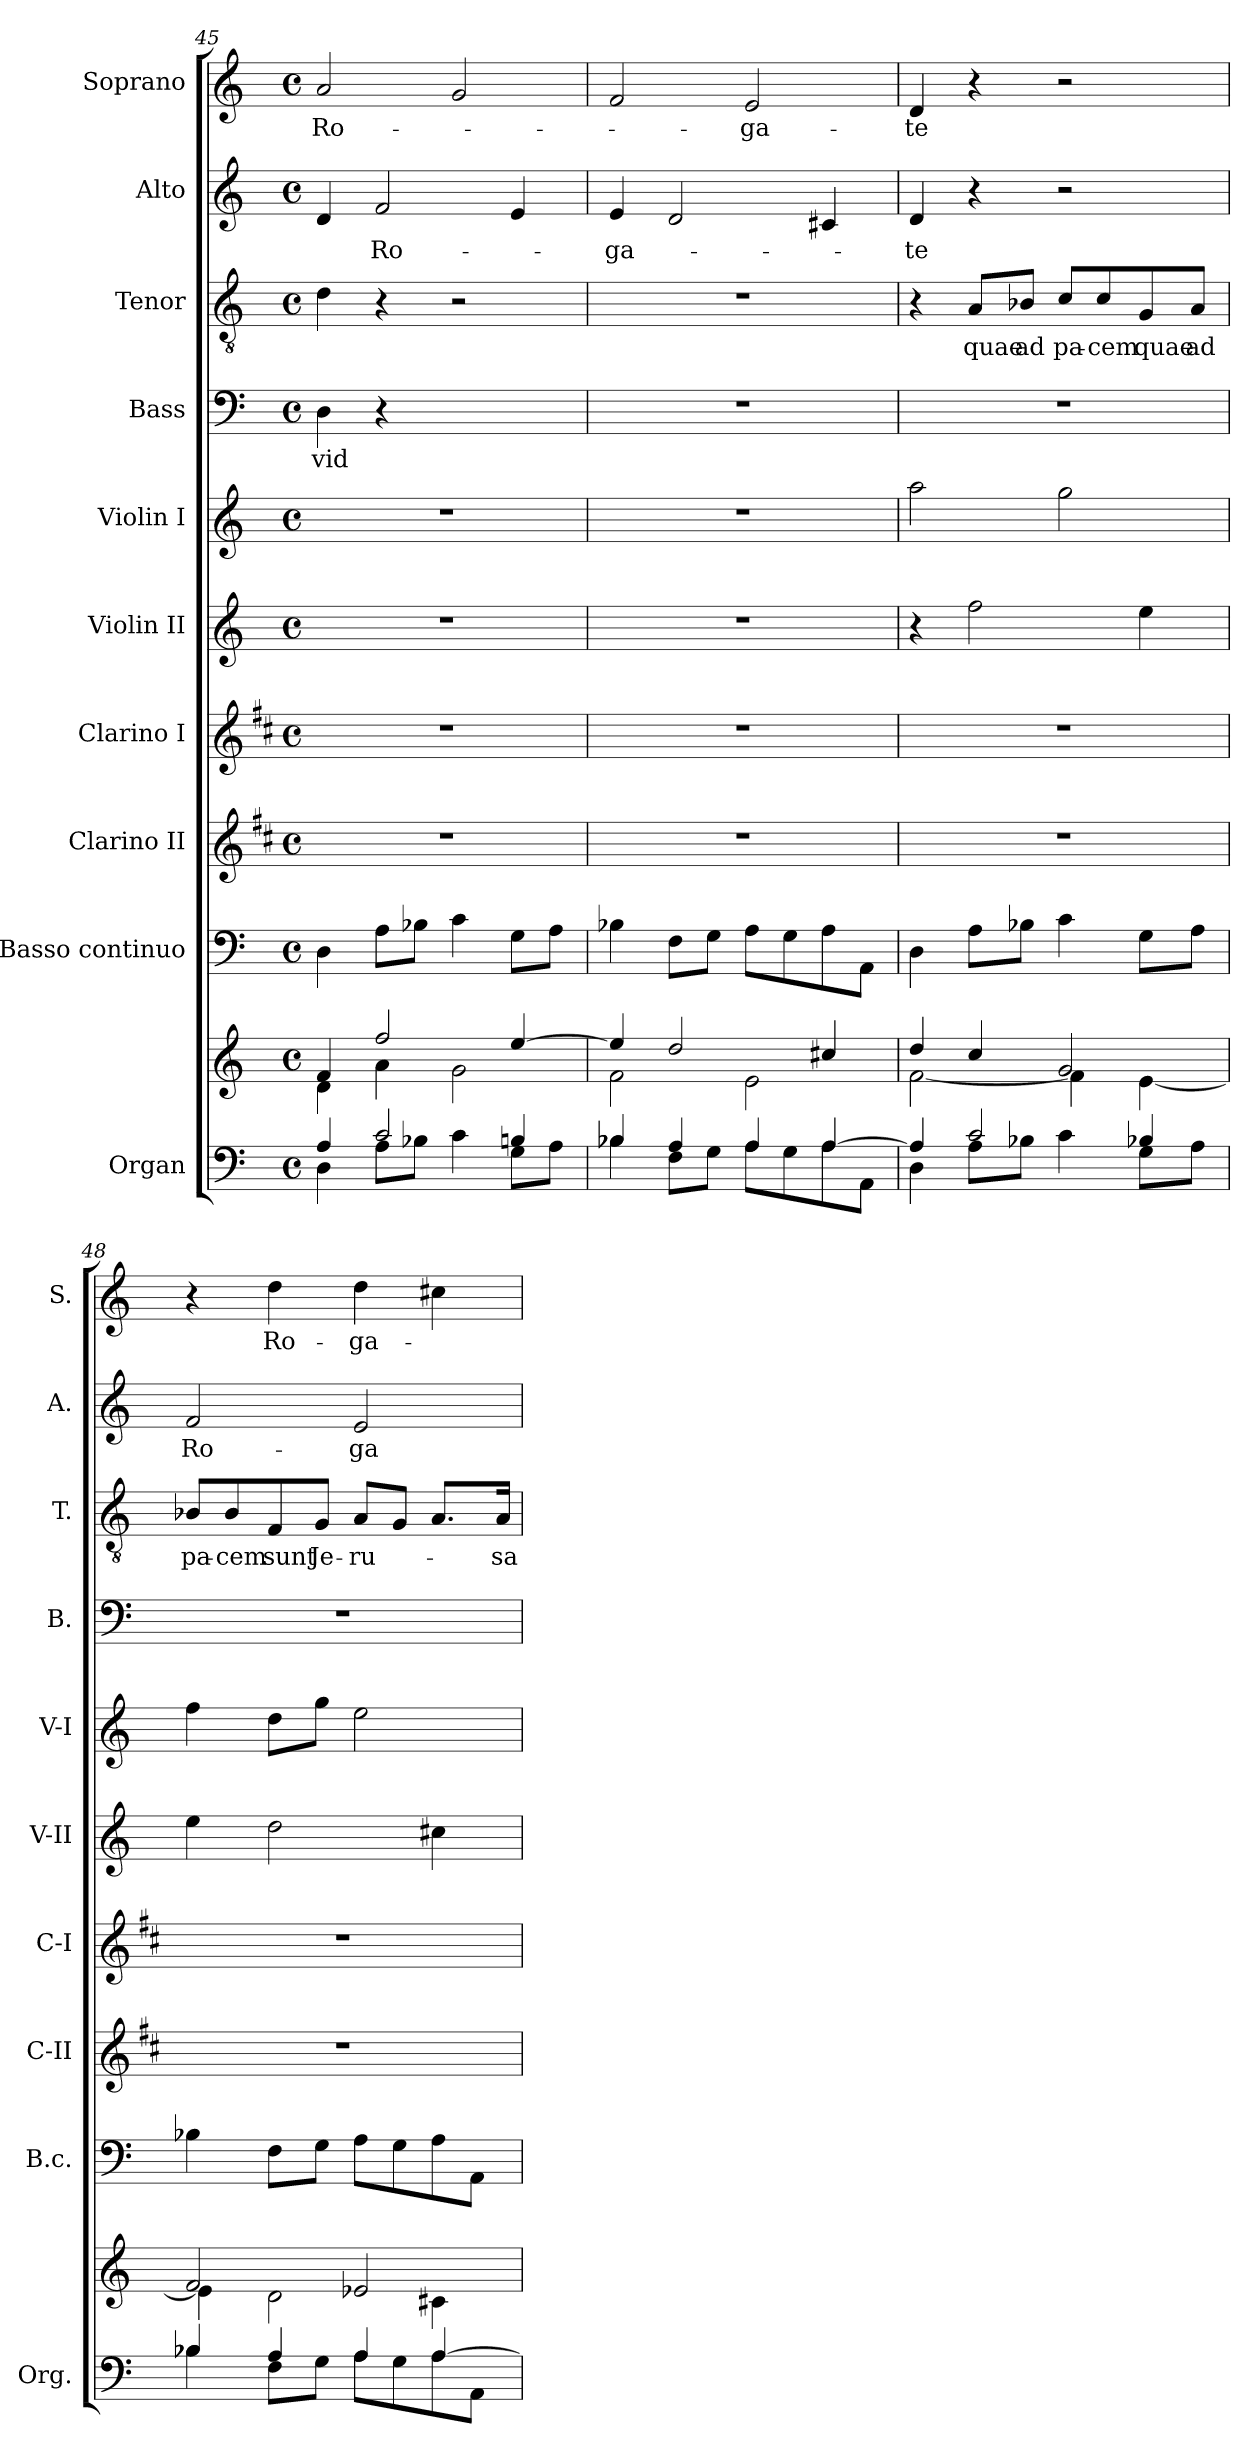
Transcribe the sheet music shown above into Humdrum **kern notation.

**kern	**kern	**kern	**kern	**kern	**kern	**kern	**kern	**text	**kern	**text	**kern	**text	**kern	**text
*part10	*part10	*part9	*part8	*part7	*part6	*part5	*part4	*part4	*part3	*part3	*part2	*part2	*part1	*part1
*staff11	*staff10	*staff9	*staff8	*staff7	*staff6	*staff5	*staff4	*staff4	*staff3	*staff3	*staff2	*staff2	*staff1	*staff1
*I"Organ	*	*I"Basso  continuo	*I"Clarino II	*I"Clarino I	*I"Violin II	*I"Violin I	*I"Bass	*	*I"Tenor	*	*I"Alto	*	*I"Soprano	*
*I'Org.	*	*I'B.c.	*I'C-II	*I'C-I	*I'V-II	*I'V-I	*I'B.	*	*I'T.	*	*I'A.	*	*I'S.	*
!!LO:PB:g=z
*clefF4	*clefG2	*clefF4	*clefG2	*clefG2	*clefG2	*clefG2	*clefF4	*	*clefGv2	*	*clefG2	*	*clefG2	*
*	*	*	*ITrd1c2	*ITrd1c2	*	*	*	*	*	*	*	*	*	*
*k[]	*k[]	*k[]	*k[]	*k[]	*k[]	*k[]	*k[]	*	*k[]	*	*k[]	*	*k[]	*
*C:	*C:	*C:	*C:	*C:	*C:	*C:	*C:	*	*C:	*	*C:	*	*C:	*
*M4/4	*M4/4	*M4/4	*M4/4	*M4/4	*M4/4	*M4/4	*M4/4	*	*M4/4	*	*M4/4	*	*M4/4	*
*met(c)	*met(c)	*met(c)	*met(c)	*met(c)	*met(c)	*met(c)	*met(c)	*	*met(c)	*	*met(c)	*	*met(c)	*
=45	=45	=45	=45	=45	=45	=45	=45	=45	=45	=45	=45	=45	=45	=45
*^	*^	*	*	*	*	*	*	*	*	*	*	*	*	*
!	!	!	!	!	!	!	!	!	!	!LO:LY:b	!	!	!	!	!	!LO:LY:b
4A/	4D\	4f/	4d\	4D\	1r	1r	1r	1r	4D\	-vid	4d\	.	4d/	.	2a/	Ro-
!	!	!	!	!	!	!	!	!	!	!	!	!	!	!LO:LY:b	!	!
2c/	8A\L	2ff/	4a\	8A\L	.	.	.	.	4r	.	4r	.	2f/	Ro-	.	.
.	8B-X\J	.	.	8B-X\J	.	.	.	.	.	.	.	.	.	.	.	.
.	4c\	.	2g\	4c\	.	.	.	.	2ryy	.	2r	.	.	.	2g/	.
4B/	8G\L	[>4ee/	.	8G\L	.	.	.	.	.	.	.	.	4e/	.	.	.
.	8A\J	.	.	8A\J	.	.	.	.	.	.	.	.	.	.	.	.
=46	=46	=46	=46	=46	=46	=46	=46	=46	=46	=46	=46	=46	=46	=46	=46	=46
!	!	!	!	!	!	!	!	!	!	!	!	!	!	!LO:LY:b	!	!
4B-X/	4B-\	4ee/]	2f\	4B-X\	1r	1r	1r	1r	1r	.	1r	.	4e/	-ga-	2f/	.
4A/	8F\L	2dd/	.	8F\L	.	.	.	.	.	.	.	.	2d/	.	.	.
.	8G\J	.	.	8G\J	.	.	.	.	.	.	.	.	.	.	.	.
!	!	!	!	!	!	!	!	!	!	!	!	!	!	!	!	!LO:LY:b
4A/	8A\L	.	2e\	8A\L	.	.	.	.	.	.	.	.	.	.	2e/	-ga-
.	8G\	.	.	8G\	.	.	.	.	.	.	.	.	.	.	.	.
[>4A/	8A\	4cc#X/	.	8A\	.	.	.	.	.	.	.	.	4c#X/	.	.	.
.	8AA\J	.	.	8AA\J	.	.	.	.	.	.	.	.	.	.	.	.
=47	=47	=47	=47	=47	=47	=47	=47	=47	=47	=47	=47	=47	=47	=47	=47	=47
!	!	!	!	!	!	!	!	!	!	!	!	!	!	!LO:LY:b	!	!LO:LY:b
4A/]	4D\	4dd/	[<2f\	4D\	1r	1r	4r	2aa\	1r	.	4r	.	4d/	-te	4d/	-te
!	!	!	!	!	!	!	!	!	!	!	!	!LO:LY:b	!	!	!	!
2c/	8A\L	4cc/	.	8A\L	.	.	2ff\	.	.	.	8A/L	quae	4r	.	4r	.
!	!	!	!	!	!	!	!	!	!	!	!	!LO:LY:b	!	!	!	!
.	8B-X\J	.	.	8B-X\J	.	.	.	.	.	.	8B-X/J	ad	.	.	.	.
!	!	!	!	!	!	!	!	!	!	!	!	!LO:LY:b	!	!	!	!
.	4c\	2g/	4f\]	4c\	.	.	.	2gg\	.	.	8c/L	pa-	2r	.	2r	.
!	!	!	!	!	!	!	!	!	!	!	!	!LO:LY:b	!	!	!	!
.	.	.	.	.	.	.	.	.	.	.	8c/	-cem	.	.	.	.
!	!	!	!	!	!	!	!	!	!	!	!	!LO:LY:b	!	!	!	!
4B-X/	8G\L	.	[<4e\	8G\L	.	.	4ee\	.	.	.	8G/	quae	.	.	.	.
!	!	!	!	!	!	!	!	!	!	!	!	!LO:LY:b	!	!	!	!
.	8A\J	.	.	8A\J	.	.	.	.	.	.	8A/J	ad	.	.	.	.
=48	=48	=48	=48	=48	=48	=48	=48	=48	=48	=48	=48	=48	=48	=48	=48	=48
!	!	!	!	!	!	!	!	!	!	!	!	!LO:LY:b	!	!LO:LY:b	!	!
4B-X/	4B-\	2f/	4e\]	4B-X\	1r	1r	4ee\	4ff\	1r	.	8B-X/L	pa-	2f/	Ro-	4r	.
!	!	!	!	!	!	!	!	!	!	!	!	!LO:LY:b	!	!	!	!
.	.	.	.	.	.	.	.	.	.	.	8B-/	-cem	.	.	.	.
!	!	!	!	!	!	!	!	!	!	!	!	!LO:LY:b	!	!	!	!LO:LY:b
4A/	8F\L	.	2d\	8F\L	.	.	2dd\	8dd\L	.	.	8F/	sunt	.	.	4dd\	Ro-
!	!	!	!	!	!	!	!	!	!	!	!	!LO:LY:b	!	!	!	!
.	8G\J	.	.	8G\J	.	.	.	8gg\J	.	.	8G/J	Je-	.	.	.	.
!	!	!	!	!	!	!	!	!	!	!	!	!LO:LY:b	!	!LO:LY:b	!	!LO:LY:b
4A/	8A\L	2e-/	.	8A\L	.	.	.	2ee\	.	.	8A/L	-ru-	2e/	-ga-	4dd\	-ga-
.	8G\	.	.	8G\	.	.	.	.	.	.	8G/J	.	.	.	.	.
[>4A/	8A\	.	4c#X\	8A\	.	.	4cc#X\	.	.	.	8.A/L	.	.	.	4cc#X\	.
.	8AA\J	.	.	8AA\J	.	.	.	.	.	.	.	.	.	.	.	.
!	!	!	!	!	!	!	!	!	!	!	!	!LO:LY:b	!	!	!	!
.	.	.	.	.	.	.	.	.	.	.	16A/Jk	-sa-	.	.	.	.
*v	*v	*	*	*	*	*	*	*	*	*	*	*	*	*	*	*
*	*v	*v	*	*	*	*	*	*	*	*	*	*	*	*	*
=	=	=	=	=	=	=	=	=	=	=	=	=	=	=
*-	*-	*-	*-	*-	*-	*-	*-	*-	*-	*-	*-	*-	*-	*-
